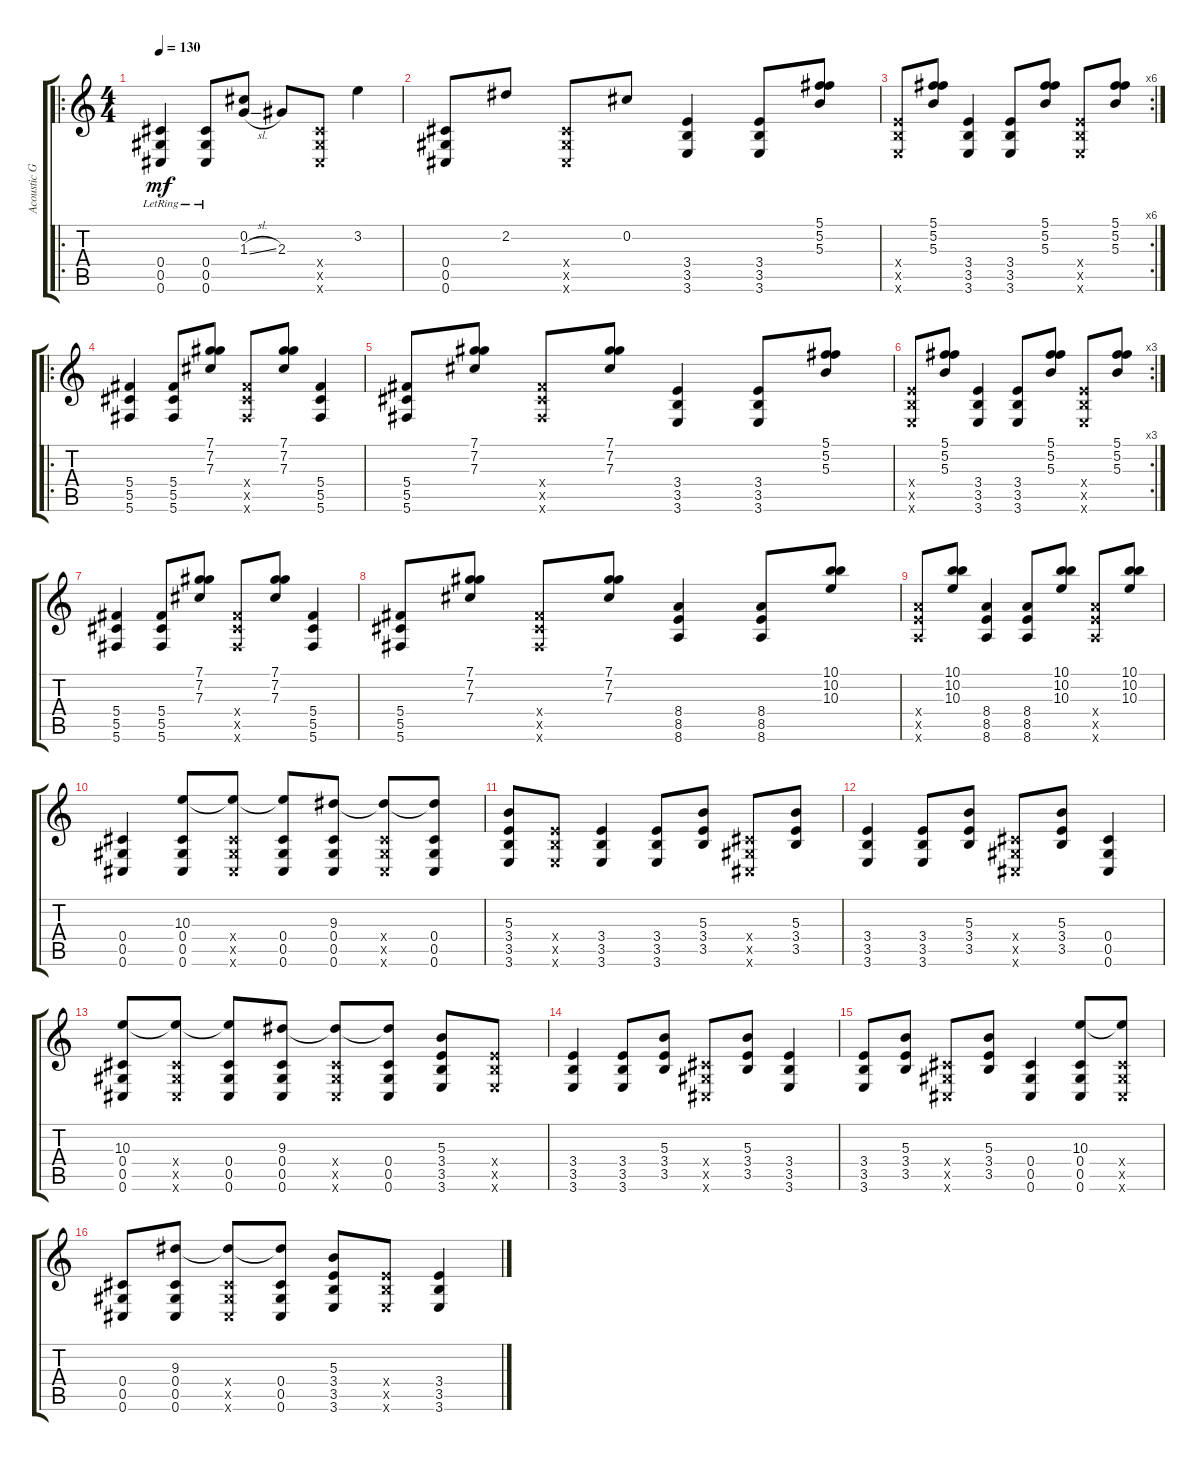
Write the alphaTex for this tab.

\track ("Acoustic Guitar (Brian Vodinh)" "Acoustic G") {instrument acousticguitarsteel}
\staff {score tabs}
\tuning (Db4 Db4 Gb3 Db3 Ab2 Db2) {hide}
\ro
\ts (4 4)
\tempo 130
\clef g2
\ks c
(0.4 0.5 0.6{lr}).4{dy mf} (0.4 0.5{lr} 0.6).8 (0.2 1.3{sl}).8 2.3.8 (0.4{x} 0.5{x} 0.6{x}).8 3.2.4 |
(0.4 0.5 0.6).8 2.2.8 (0.4{x} 0.5{x} 0.6{x}).8 0.2.8 (3.4 3.5 3.6).4 (3.4 3.5 3.6).8 (5.1 5.2 5.3).8 |
\rc 6
(3.4{x} 3.5{x} 3.6{x}).8 (5.1 5.2 5.3).8 (3.4 3.5 3.6).4 (3.4 3.5 3.6).8 (5.1 5.2 5.3).8 (3.4{x} 3.5{x} 3.6{x}).8 (5.1 5.2 5.3).8 |
\ro
(5.4 5.5 5.6).4 (5.4 5.5 5.6).8 (7.1 7.2 7.3).8 (5.4{x} 5.5{x} 5.6{x}).8 (7.1 7.2 7.3).8 (5.4 5.5 5.6).4 |
(5.4 5.5 5.6).8 (7.1 7.2 7.3).8 (5.4{x} 5.5{x} 5.6{x}).8 (7.1 7.2 7.3).8 (3.4 3.5 3.6).4 (3.4 3.5 3.6).8 (5.1 5.2 5.3).8 |
\rc 3
(3.4{x} 3.5{x} 3.6{x}).8 (5.1 5.2 5.3).8 (3.4 3.5 3.6).4 (3.4 3.5 3.6).8 (5.1 5.2 5.3).8 (3.4{x} 3.5{x} 3.6{x}).8 (5.1 5.2 5.3).8 |
(5.4 5.5 5.6).4 (5.4 5.5 5.6).8 (7.1 7.2 7.3).8 (5.4{x} 5.5{x} 5.6{x}).8 (7.1 7.2 7.3).8 (5.4 5.5 5.6).4 |
(5.4 5.5 5.6).8 (7.1 7.2 7.3).8 (5.4{x} 5.5{x} 5.6{x}).8 (7.1 7.2 7.3).8 (8.4 8.5 8.6).4 (8.4 8.5 8.6).8 (10.1 10.2 10.3).8 |
(8.4{x} 8.5{x} 8.6{x}).8 (10.1 10.2 10.3).8 (8.4 8.5 8.6).4 (8.4 8.5 8.6).8 (10.1 10.2 10.3).8 (8.4{x} 8.5{x} 8.6{x}).8 (10.1 10.2 10.3).8 |
(0.4 0.5 0.6).4 (10.3 0.4 0.5 0.6).8 (10.3{t} 0.4{x} 0.5{x} 0.6{x}).8 (10.3{t} 0.4 0.5 0.6).8 (9.3 0.4 0.5 0.6).8 (9.3{t} 0.4{x} 0.5{x} 0.6{x}).8 (9.3{t} 0.4 0.5 0.6).8 |
(5.3 3.4 3.5 3.6).8 (3.4{x} 3.5{x} 3.6{x}).8 (3.4 3.5 3.6).4 (3.4 3.5 3.6).8 (5.3 3.4 3.5).8 (0.4{x} 0.5{x} 0.6{x}).8 (5.3 3.4 3.5).8 |
(3.4 3.5 3.6).4 (3.4 3.5 3.6).8 (5.3 3.4 3.5).8 (0.4{x} 0.5{x} 0.6{x}).8 (5.3 3.4 3.5).8 (0.4 0.5 0.6).4 |
(10.3 0.4 0.5 0.6).8 (10.3{t} 0.4{x} 0.5{x} 0.6{x}).8 (10.3{t} 0.4 0.5 0.6).8 (9.3 0.4 0.5 0.6).8 (9.3{t} 0.4{x} 0.5{x} 0.6{x}).8 (9.3{t} 0.4 0.5 0.6).8 (5.3 3.4 3.5 3.6).8 (3.4{x} 3.5{x} 3.6{x}).8 |
(3.4 3.5 3.6).4 (3.4 3.5 3.6).8 (5.3 3.4 3.5).8 (0.4{x} 0.5{x} 0.6{x}).8 (5.3 3.4 3.5).8 (3.4 3.5 3.6).4 |
(3.4 3.5 3.6).8 (5.3 3.4 3.5).8 (0.4{x} 0.5{x} 0.6{x}).8 (5.3 3.4 3.5).8 (0.4 0.5 0.6).4 (10.3 0.4 0.5 0.6).8 (10.3{t} 0.4{x} 0.5{x} 0.6{x}).8 |
(0.4 0.5 0.6).8 (9.3 0.4 0.5 0.6).8 (9.3{t} 0.4{x} 0.5{x} 0.6{x}).8 (9.3{t} 0.4 0.5 0.6).8 (5.3 3.4 3.5 3.6).8 (3.4{x} 3.5{x} 3.6{x}).8 (3.4 3.5 3.6).4
